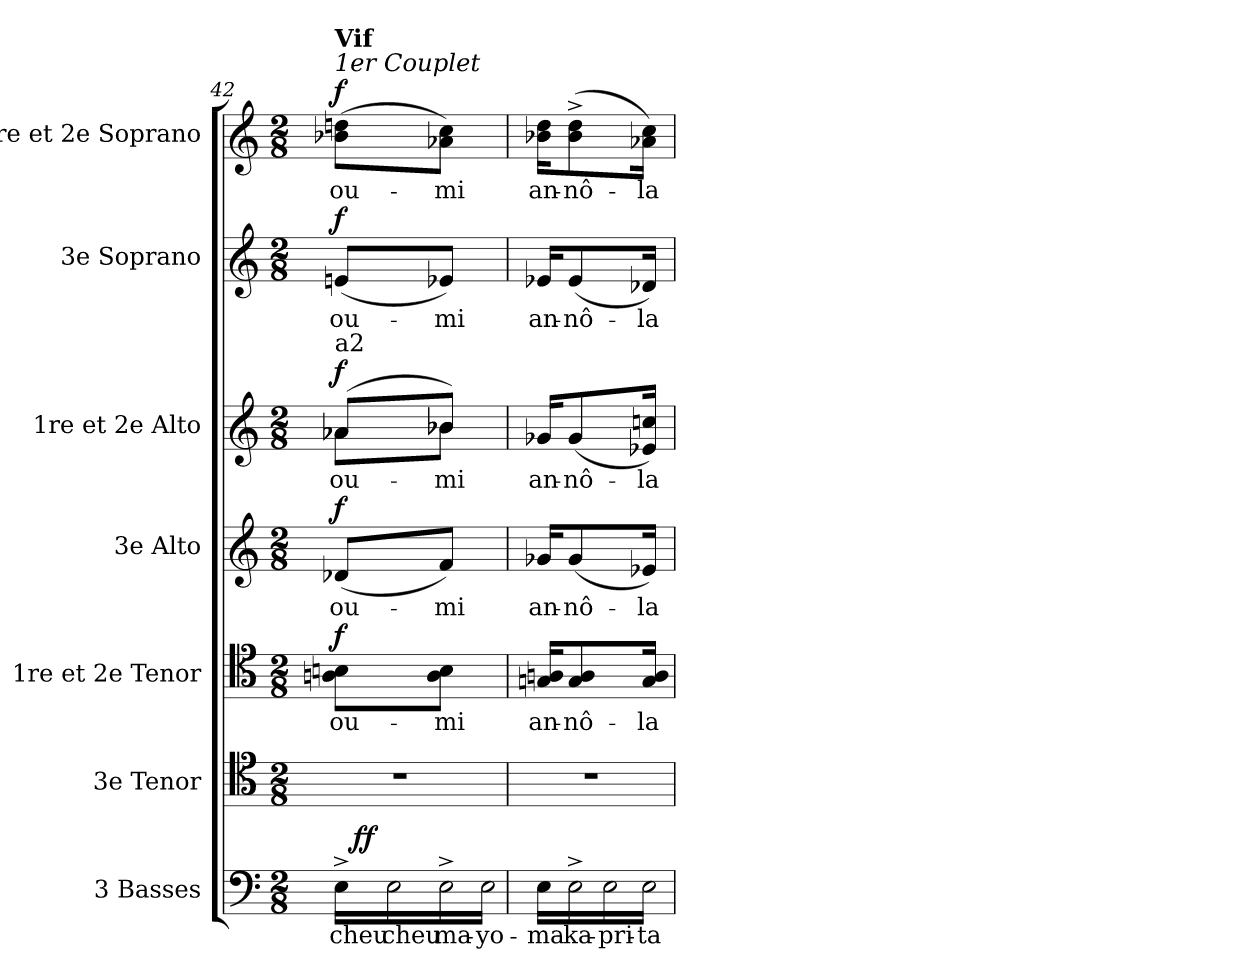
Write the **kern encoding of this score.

**kern	**text	**dynam	**kern	**kern	**text	**dynam	**kern	**text	**dynam	**kern	**text	**dynam	**kern	**text	**dynam	**kern	**text	**dynam
*part7	*part7	*part7	*part6	*part5	*part5	*part5	*part4	*part4	*part4	*part3	*part3	*part3	*part2	*part2	*part2	*part1	*part1	*part1
*staff7	*staff7	*staff7	*staff6	*staff5	*staff5	*staff5	*staff4	*staff4	*staff4	*staff3	*staff3	*staff3	*staff2	*staff2	*staff2	*staff1	*staff1	*staff1
*I"3 Basses	*	*	*I"3e Tenor	*I"1re et 2e Tenor	*	*	*I"3e Alto	*	*	*I"1re et 2e Alto	*	*	*I"3e Soprano	*	*	*I"1re et 2e Soprano	*	*
*I'B.	*	*	*I'T.	*	*	*	*I'A.	*	*	*	*	*	*I'S.	*	*	*	*	*
!!LO:PB:g=z
*clefF4	*	*	*clefC4	*clefC4	*	*	*clefG2	*	*	*clefG2	*	*	*clefG2	*	*	*clefG2	*	*
*	*	*	*ITrd7c12	*ITrd7c12	*	*	*	*	*	*	*	*	*	*	*	*	*	*
*k[]	*	*	*k[]	*k[]	*	*	*k[]	*	*	*k[]	*	*	*k[]	*	*	*k[]	*	*
*C:	*	*	*C:	*C:	*	*	*C:	*	*	*C:	*	*	*C:	*	*	*C:	*	*
*M2/8	*	*	*M2/8	*M2/8	*	*	*M2/8	*	*	*M2/8	*	*	*M2/8	*	*	*M2/8	*	*
*MM63	*	*	*MM63	*MM63	*	*	*MM63	*	*	*MM63	*	*	*MM63	*	*	*MM120	*	*
=42	=42	=42	=42	=42	=42	=42	=42	=42	=42	=42	=42	=42	=42	=42	=42	=42	=42	=42
!LO:N:head=open	!	!	!	!	!	!	!	!	!	!	!	!	!	!	!	!	!	!
!	!LO:LY:b:color=#000000	!	!LO:N:vis=1	!	!	!	!	!	!	!	!	!	!	!	!	!	!	!
!	!	!	!	!	!LO:LY:b:color=#000000	!	!	!	!	!	!	!	!	!	!	!	!	!
!	!	!	!	!	!	!	!	!LO:LY:b:color=#000000	!	!	!	!	!	!	!	!	!	!
!	!	!	!	!	!	!	!	!	!	!	!LO:LY:b:color=#000000	!	!	!	!	!	!	!
*	*	*	*	*	*	*	*	*	*	*^	*	*	*	*	*	*	*	*
!	!	!	!	!	!	!	!	!	!	!	!	!	!	!	!LO:LY:b:color=#000000	!	!	!	!
!	!	!	!	!	!	!	!	!	!	!	!	!	!	!	!	!	!LO:TX:a:i:t=1er Couplet	!	!
!	!	!	!	!	!	!	!	!	!	!	!	!	!	!	!	!	!LO:TX:a:B:t=Vif	!	!
!	!	!	!	!	!	!	!	!	!	!LO:TX:a:t=a2	!	!	!	!	!	!	!	!	!
!LO:TX:a:t=2e et 3e	!	!	!	!	!	!	!	!	!	!	!	!	!	!	!	!	!	!	!
!LO:TX:a:t=(parlé, percuté)	!	!	!	!	!	!	!	!	!	!	!	!	!	!	!	!	!	!	!
!	!	!	!	!	!	!	!	!	!	!	!	!	!	!	!	!	!	!LO:LY:b:color=#000000	!
*^	*	*	*	*	*	*	*	*	*	*	*	*	*	*	*	*	*	*	*
16E^i\LL	64ryy	cheu	.	4r	8AAni\ 8BBniL	ou-	f	(8d-Xi/L	ou-	f	(8a-Xi/L	8a-i\L	ou-	f	(8eni/L	ou-	f	(8b-Xi\ 8ddniL	ou-	f
.	1024ryy	.	.	.	.	.	.	.	.	.	.	.	.	.	.	.	.	.	.	.
.	8ryy	.	ff	.	.	.	.	.	.	.	.	.	.	.	.	.	.	.	.	.
!LO:N:head=open	!	!	!	!	!	!	!	!	!	!	!	!	!	!	!	!	!	!	!	!
!	!	!LO:LY:b:color=#000000	!	!	!	!	!	!	!	!	!	!	!	!	!	!	!	!	!	!
16Ei\	.	cheu	.	.	.	.	.	.	.	.	.	.	.	.	.	.	.	.	.	.
!LO:N:head=open	!	!	!	!	!	!	!	!	!	!	!	!	!	!	!	!	!	!	!	!
!	!	!LO:LY:b:color=#000000	!	!	!	!	!	!	!	!	!	!	!	!	!	!	!	!	!	!
!	!	!	!	!	!	!LO:LY:b:color=#000000	!	!	!	!	!	!	!	!	!	!	!	!	!	!
!	!	!	!	!	!	!	!	!	!LO:LY:b:color=#000000	!	!	!	!	!	!	!	!	!	!	!
!	!	!	!	!	!	!	!	!	!	!	!	!	!LO:LY:b:color=#000000	!	!	!	!	!	!	!
!	!	!	!	!	!	!	!	!	!	!	!	!	!	!	!	!LO:LY:b:color=#000000	!	!	!	!
!	!	!	!	!	!	!	!	!	!	!	!	!	!	!	!	!	!	!	!LO:LY:b:color=#000000	!
16E^i\	.	ma-	.	.	8AAi\ 8BBiJ	-mi	.	8fi/J)	-mi	.	8b-Xi/J)	8b-i\J	-mi	.	8e-Xi/J)	-mi	.	8a-Xi\ 8cciJ)	-mi	.
.	16ryy	.	.	.	.	.	.	.	.	.	.	.	.	.	.	.	.	.	.	.
!LO:N:head=open	!	!	!	!	!	!	!	!	!	!	!	!	!	!	!	!	!	!	!	!
!	!	!LO:LY:b:color=#000000	!	!	!	!	!	!	!	!	!	!	!	!	!	!	!	!	!	!
16Ei\JJ	.	-yo-	.	.	.	.	.	.	.	.	.	.	.	.	.	.	.	.	.	.
.	32ryy	.	.	.	.	.	.	.	.	.	.	.	.	.	.	.	.	.	.	.
.	128...ryy	.	.	.	.	.	.	.	.	.	.	.	.	.	.	.	.	.	.	.
=43	=43	=43	=43	=43	=43	=43	=43	=43	=43	=43	=43	=43	=43	=43	=43	=43	=43	=43	=43	=43
!LO:N:head=open	!	!	!	!	!	!	!	!	!	!	!	!	!	!	!	!	!	!	!	!
*v	*v	*	*	*	*	*	*	*	*	*	*v	*v	*	*	*	*	*	*	*	*
*^	*	*	*	*	*	*	*	*	*	*^	*	*	*	*	*	*	*	*
!	!	!LO:LY:b:color=#000000	!	!LO:N:vis=1	!	!	!	!	!	!	!	!	!	!	!	!	!	!	!	!
*v	*v	*	*	*	*	*	*	*	*	*	*v	*v	*	*	*	*	*	*	*	*
*^	*	*	*	*	*	*	*	*	*	*^	*	*	*	*	*	*	*	*
!	!	!	!	!	!	!LO:LY:b:color=#000000	!	!	!	!	!	!	!	!	!	!	!	!	!	!
*v	*v	*	*	*	*	*	*	*	*	*	*v	*v	*	*	*	*	*	*	*	*
*^	*	*	*	*	*	*	*	*	*	*^	*	*	*	*	*	*	*	*
!	!	!	!	!	!	!	!	!	!LO:LY:b:color=#000000	!	!	!	!	!	!	!	!	!	!	!
*v	*v	*	*	*	*	*	*	*	*	*	*v	*v	*	*	*	*	*	*	*	*
*^	*	*	*	*	*	*	*	*	*	*^	*	*	*	*	*	*	*	*
!	!	!	!	!	!	!	!	!	!	!	!	!	!LO:LY:b:color=#000000	!	!	!	!	!	!	!
*v	*v	*	*	*	*	*	*	*	*	*	*v	*v	*	*	*	*	*	*	*	*
*^	*	*	*	*	*	*	*	*	*	*^	*	*	*	*	*	*	*	*
!	!	!	!	!	!	!	!	!	!	!	!	!	!	!	!	!LO:LY:b:color=#000000	!	!	!	!
*v	*v	*	*	*	*	*	*	*	*	*	*v	*v	*	*	*	*	*	*	*	*
*^	*	*	*	*	*	*	*	*	*	*^	*	*	*	*	*	*	*	*
!	!	!	!	!	!	!	!	!	!	!	!	!	!	!	!	!	!	!	!LO:LY:b:color=#000000	!
*v	*v	*	*	*	*	*	*	*	*	*	*v	*v	*	*	*	*	*	*	*	*
16Ei\LL	-ma	.	4r	16GGni/ 16AAniKL	an-	.	16g-Xi/KL	an-	.	16g-Xi/KL	an-	.	16e-Xi/KL	an-	.	16b-Xi\ 16ddiKL	an-	.
!LO:N:head=open	!	!	!	!	!	!	!	!	!	!	!	!	!	!	!	!	!	!
!	!LO:LY:b:color=#000000	!	!	!	!	!	!	!	!	!	!	!	!	!	!	!	!	!
!	!	!	!	!	!LO:LY:b:color=#000000	!	!	!	!	!	!	!	!	!	!	!	!	!
!	!	!	!	!	!	!	!	!LO:LY:b:color=#000000	!	!	!	!	!	!	!	!	!	!
!	!	!	!	!	!	!	!	!	!	!	!LO:LY:b:color=#000000	!	!	!	!	!	!	!
!	!	!	!	!	!	!	!	!	!	!	!	!	!	!LO:LY:b:color=#000000	!	!	!	!
!	!	!	!	!	!	!	!	!	!	!	!	!	!	!	!	!	!LO:LY:b:color=#000000	!
16E^i\	ka-	.	.	8GGi/ 8AAi	-nô-	.	(8g-i/	-nô-	.	(8g-i/	-nô-	.	(8e-i/	-nô-	.	(8b-i\^ 8ddi^	-nô-	.
!LO:N:head=open	!	!	!	!	!	!	!	!	!	!	!	!	!	!	!	!	!	!
!	!LO:LY:b:color=#000000	!	!	!	!	!	!	!	!	!	!	!	!	!	!	!	!	!
16Ei\	-pri-	.	.	.	.	.	.	.	.	.	.	.	.	.	.	.	.	.
!LO:N:head=open	!	!	!	!	!	!	!	!	!	!	!	!	!	!	!	!	!	!
!	!LO:LY:b:color=#000000	!	!	!	!	!	!	!	!	!	!	!	!	!	!	!	!	!
!	!	!	!	!	!LO:LY:b:color=#000000	!	!	!	!	!	!	!	!	!	!	!	!	!
!	!	!	!	!	!	!	!	!LO:LY:b:color=#000000	!	!	!	!	!	!	!	!	!	!
!	!	!	!	!	!	!	!	!	!	!	!LO:LY:b:color=#000000	!	!	!	!	!	!	!
!	!	!	!	!	!	!	!	!	!	!	!	!	!	!LO:LY:b:color=#000000	!	!	!	!
!	!	!	!	!	!	!	!	!	!	!	!	!	!	!	!	!	!LO:LY:b:color=#000000	!
16Ei\JJ	-ta-	.	.	16GGi/ 16AAiJk	-la	.	16e-Xi/Jk)	-la	.	16e-Xi/ 16ccniJk)	-la	.	16d-Xi/Jk)	-la	.	16a-Xi\ 16cciJk)	-la	.
=	=	=	=	=	=	=	=	=	=	=	=	=	=	=	=	=	=	=
*-	*-	*-	*-	*-	*-	*-	*-	*-	*-	*-	*-	*-	*-	*-	*-	*-	*-	*-
